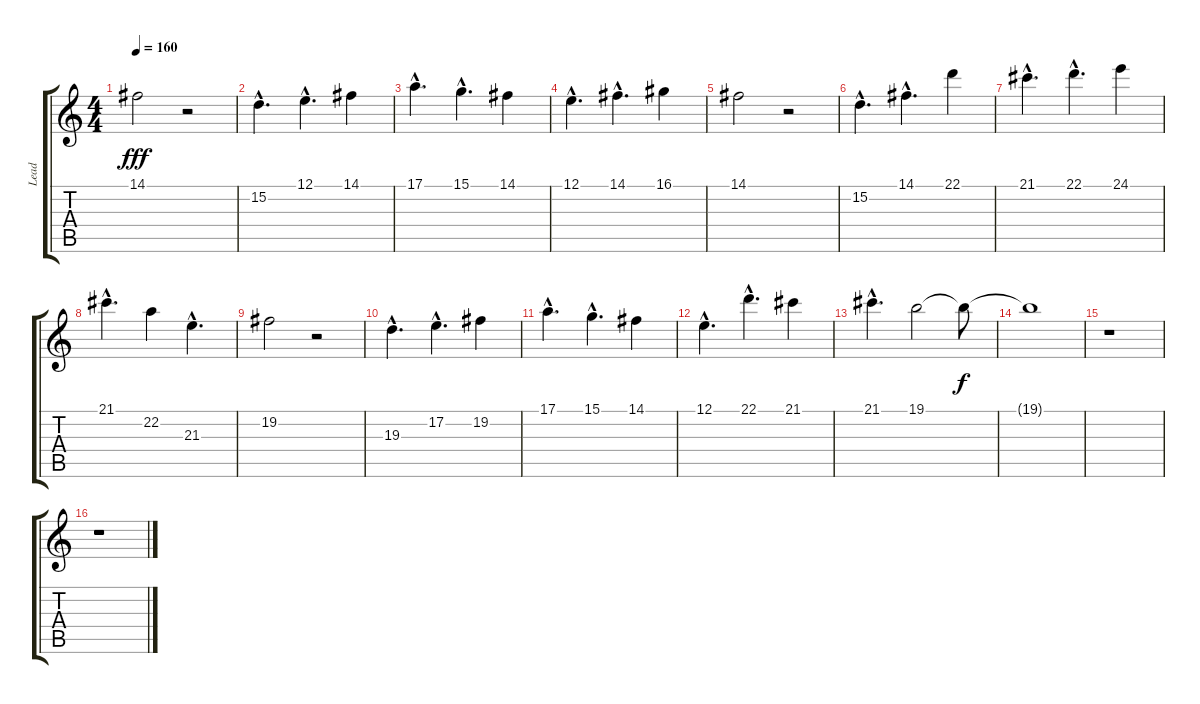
\track ("Lead" "Lead") {instrument panflute}
\staff {score tabs}
\tuning (E4 B3 G3 D3 A2 E2) {hide}
\ts (4 4)
\tempo 160
\clef g2
\ks c
14.1.2{dy fff} r.2 |
15.2{hac}.4{d} 12.1{hac}.4{d} 14.1.4 |
17.1{hac}.4{d} 15.1{hac}.4{d} 14.1.4 |
12.1{hac}.4{d} 14.1{hac}.4{d} 16.1.4 |
14.1.2 r.2 |
15.2{hac}.4{d} 14.1{hac}.4{d} 22.1.4 |
21.1{hac}.4{d} 22.1{hac}.4{d} 24.1.4 |
21.1{hac}.4{d} 22.2.4 21.3{hac}.4{d} |
19.2.2 r.2 |
19.3{hac}.4{d} 17.2{hac}.4{d} 19.2.4 |
17.1{hac}.4{d} 15.1{hac}.4{d} 14.1.4 |
12.1{hac}.4{d} 22.1{hac}.4{d} 21.1.4 |
21.1{hac}.4{d} 19.1.2 19.1{t}.8{dy f} |
19.1{t}.1 |
r.1 |
r.1
